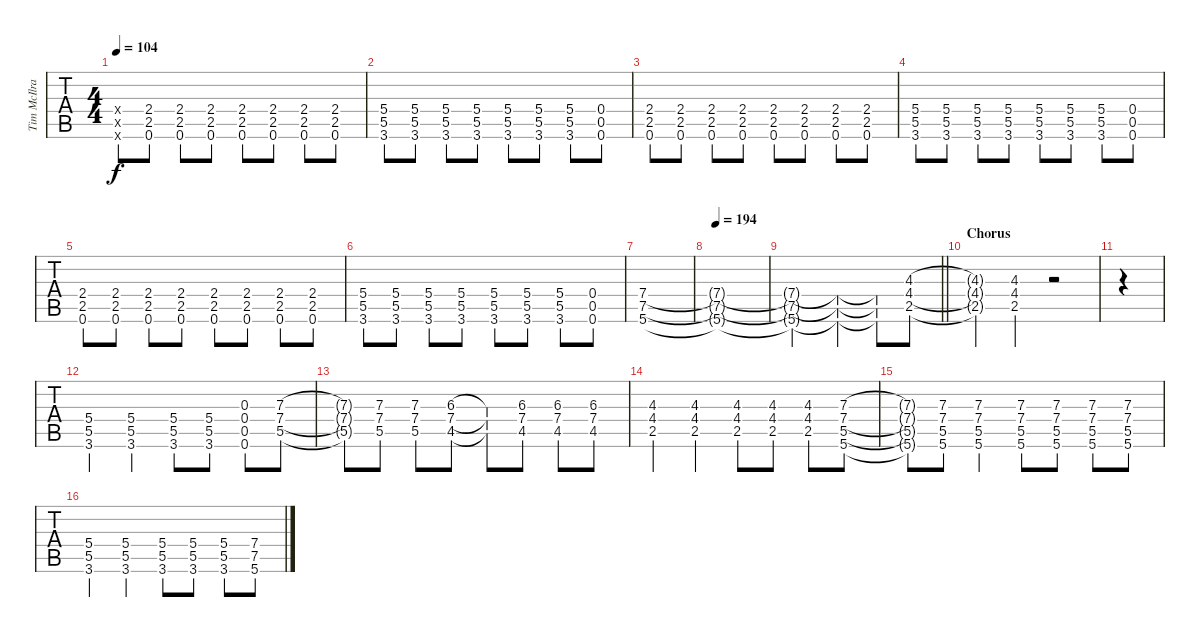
\track ("Tim McIlrath - Guitar One" "Tim McIlra") {instrument distortionguitar}
\staff {tabs}
\tuning (Eb4 Bb3 Gb3 Db3 Ab2 Eb2) {hide}
\ts (4 4)
\tempo 104
\clef g2
\ks c
(0.4{x} 0.5{x} 0.6{x}).8{dy f} (2.4 2.5 0.6).8 (2.4 2.5 0.6).8 (2.4 2.5 0.6).8 (2.4 2.5 0.6).8 (2.4 2.5 0.6).8 (2.4 2.5 0.6).8 (2.4 2.5 0.6).8 |
(5.4 5.5 3.6).8 (5.4 5.5 3.6).8 (5.4 5.5 3.6).8 (5.4 5.5 3.6).8 (5.4 5.5 3.6).8 (5.4 5.5 3.6).8 (5.4 5.5 3.6).8 (0.4 0.5 0.6).8 |
(2.4 2.5 0.6).8 (2.4 2.5 0.6).8 (2.4 2.5 0.6).8 (2.4 2.5 0.6).8 (2.4 2.5 0.6).8 (2.4 2.5 0.6).8 (2.4 2.5 0.6).8 (2.4 2.5 0.6).8 |
(5.4 5.5 3.6).8 (5.4 5.5 3.6).8 (5.4 5.5 3.6).8 (5.4 5.5 3.6).8 (5.4 5.5 3.6).8 (5.4 5.5 3.6).8 (5.4 5.5 3.6).8 (0.4 0.5 0.6).8 |
(2.4 2.5 0.6).8 (2.4 2.5 0.6).8 (2.4 2.5 0.6).8 (2.4 2.5 0.6).8 (2.4 2.5 0.6).8 (2.4 2.5 0.6).8 (2.4 2.5 0.6).8 (2.4 2.5 0.6).8 |
(5.4 5.5 3.6).8 (5.4 5.5 3.6).8 (5.4 5.5 3.6).8 (5.4 5.5 3.6).8 (5.4 5.5 3.6).8 (5.4 5.5 3.6).8 (5.4 5.5 3.6).8 (0.4 0.5 0.6).8 |
(7.4 7.5 5.6).1 |
\tempo 194
(7.4{t} 7.5{t} 5.6{t}).1 |
\barLineRight lightlight
(7.4{t} 7.5{t} 5.6{t}).2 (7.4{t} 7.5{t} 5.6{t}).4 (7.4{t} 7.5{t} 5.6{t}).8 (4.3 4.4 2.5).8 |
\section ("" "Chorus")
(4.3{t} 4.4{t} 2.5{t}).4 (4.3 4.4 2.5).4{beam merge} r.2 |
|
(5.4 5.5 3.6).4 (5.4 5.5 3.6).4 (5.4 5.5 3.6).8 (5.4 5.5 3.6).8 (0.3 0.4 0.5 0.6).8 (7.3 7.4 5.5).8 |
(7.3{t} 7.4{t} 5.5{t}).8 (7.3 7.4 5.5).8 (7.3 7.4 5.5).8 (6.3 7.4 4.5).8 (6.3{t} 7.4{t} 4.5{t}).8 (6.3 7.4 4.5).8 (6.3 7.4 4.5).8 (6.3 7.4 4.5).8 |
(4.3 4.4 2.5).4 (4.3 4.4 2.5).4 (4.3 4.4 2.5).8 (4.3 4.4 2.5).8 (4.3 4.4 2.5).8 (7.3 7.4 5.5 5.6).8 |
(7.3{t} 7.4{t} 5.5{t} 5.6{t}).8 (7.3 7.4 5.5 5.6).8 (7.3 7.4 5.5 5.6).4 (7.3 7.4 5.5 5.6).8 (7.3 7.4 5.5 5.6).8 (7.3 7.4 5.5 5.6).8 (7.3 7.4 5.5 5.6).8 |
(5.4 5.5 3.6).4 (5.4 5.5 3.6).4 (5.4 5.5 3.6).8 (5.4 5.5 3.6).8 (5.4 5.5 3.6).8 (7.4 7.5 5.6).8
